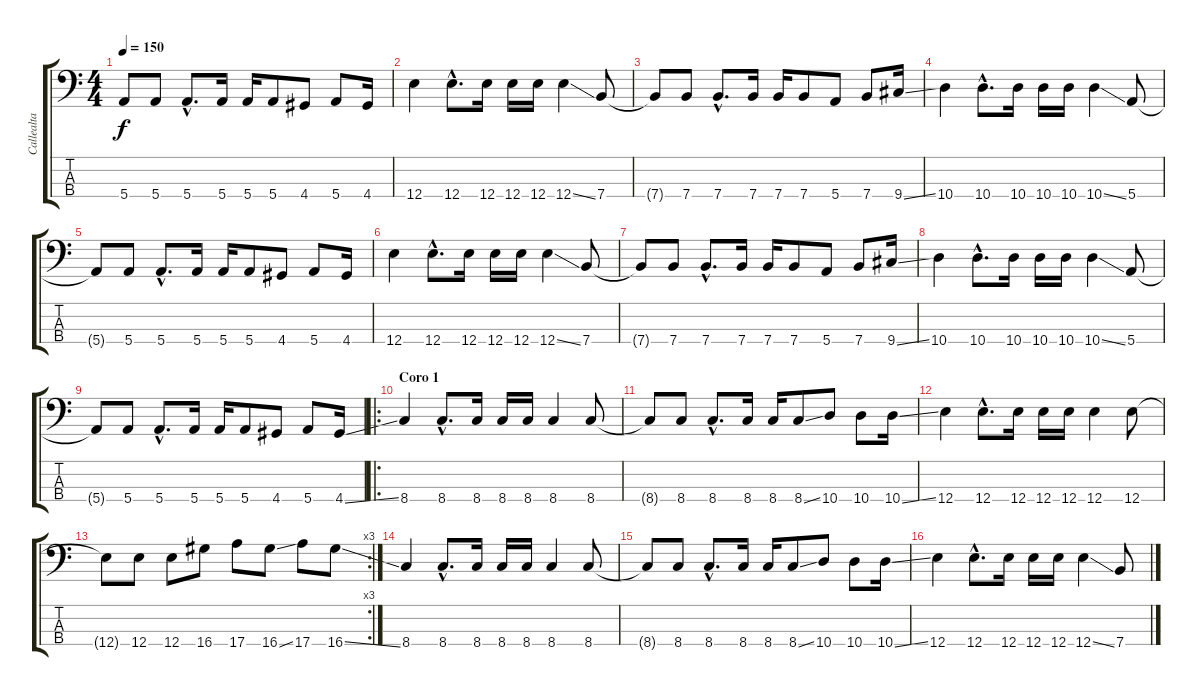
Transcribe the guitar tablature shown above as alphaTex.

\track ("Callealta" "Callealta") {instrument fretlessbass}
\staff {score tabs}
\tuning (G2 D2 A1 E1) {hide}
\ts (4 4)
\tempo 150
\clef f4
\ks c
5.4{t}.8{dy f} 5.4.8 5.4{hac}.8{d} 5.4.16 5.4.16 5.4.8 4.4.8 5.4.8 4.4.16 |
12.4.4 12.4{hac}.8{d} 12.4.16 12.4.16 12.4.16 12.4{ss}.4 7.4.8 |
7.4{t}.8 7.4.8 7.4{hac}.8{d} 7.4.16 7.4.16 7.4.8 5.4.8 7.4.8 9.4{ss}.16 |
10.4.4 10.4{hac}.8{d} 10.4.16 10.4.16 10.4.16 10.4{ss}.4 5.4.8 |
5.4{t}.8 5.4.8 5.4{hac}.8{d} 5.4.16 5.4.16 5.4.8 4.4.8 5.4.8 4.4.16 |
12.4.4 12.4{hac}.8{d} 12.4.16 12.4.16 12.4.16 12.4{ss}.4 7.4.8 |
7.4{t}.8 7.4.8 7.4{hac}.8{d} 7.4.16 7.4.16 7.4.8 5.4.8 7.4.8 9.4{ss}.16 |
10.4.4 10.4{hac}.8{d} 10.4.16 10.4.16 10.4.16 10.4{ss}.4 5.4.8 |
5.4{t}.8 5.4.8 5.4{hac}.8{d} 5.4.16 5.4.16 5.4.8 4.4.8 5.4.8 4.4{ss}.16 |
\ro
\section ("" "Coro 1")
8.4.4 8.4{hac}.8{d} 8.4.16 8.4.16 8.4.16 8.4.4 8.4.8 |
8.4{t}.8 8.4.8 8.4{hac}.8{d} 8.4.16 8.4.16 8.4{ss}.8 10.4.8 10.4.8 10.4{ss}.16 |
12.4.4 12.4{hac}.8{d} 12.4.16 12.4.16 12.4.16 12.4.4 12.4.8 |
\rc 3
12.4{t}.8 12.4.8 12.4.8 16.4.8 17.4.8 16.4{ss}.8 17.4.8 16.4{ss}.8 |
8.4.4 8.4{hac}.8{d} 8.4.16 8.4.16 8.4.16 8.4.4 8.4.8 |
8.4{t}.8 8.4.8 8.4{hac}.8{d} 8.4.16 8.4.16 8.4{ss}.8 10.4.8 10.4.8 10.4{ss}.16 |
12.4.4 12.4{hac}.8{d} 12.4.16 12.4.16 12.4.16 12.4{ss}.4 7.4.8
